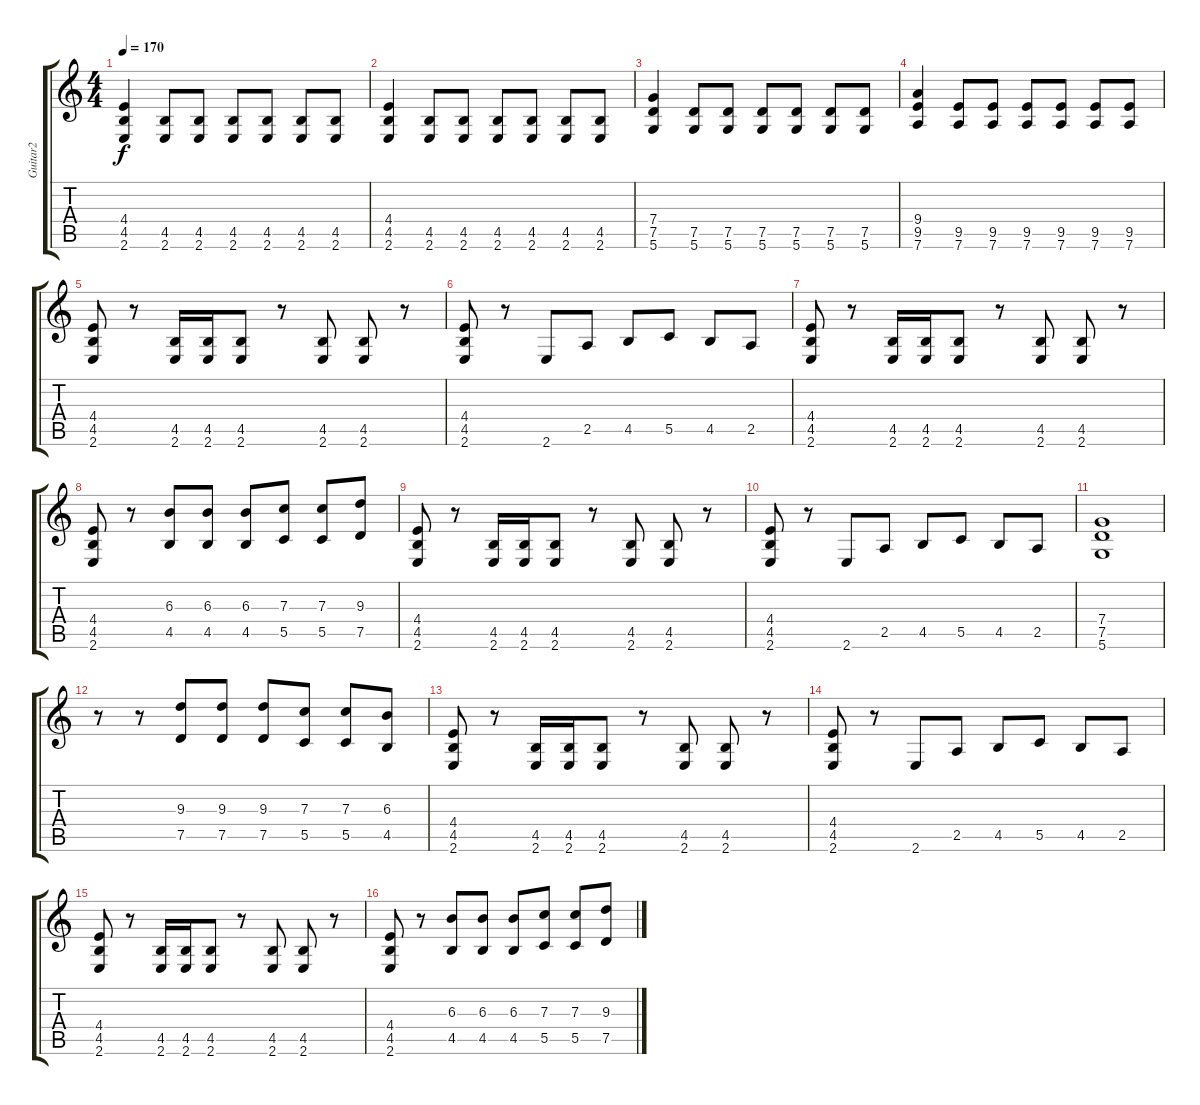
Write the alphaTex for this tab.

\track ("Guitar2" "Guitar2") {instrument overdrivenguitar}
\staff {score tabs}
\tuning (D4 A3 F3 C3 G2 D2) {hide}
\ts (4 4)
\tempo 170
\clef g2
\ks c
(4.4 4.5 2.6).4{dy f} (4.5 2.6).8 (4.5 2.6).8 (4.5 2.6).8 (4.5 2.6).8 (4.5 2.6).8 (4.5 2.6).8 |
(4.4 4.5 2.6).4 (4.5 2.6).8 (4.5 2.6).8 (4.5 2.6).8 (4.5 2.6).8 (4.5 2.6).8 (4.5 2.6).8 |
(7.4 7.5 5.6).4 (7.5 5.6).8 (7.5 5.6).8 (7.5 5.6).8 (7.5 5.6).8 (7.5 5.6).8 (7.5 5.6).8 |
(9.4 9.5 7.6).4 (9.5 7.6).8 (9.5 7.6).8 (9.5 7.6).8 (9.5 7.6).8 (9.5 7.6).8 (9.5 7.6).8 |
(4.4 4.5 2.6).8 r.8 (4.5 2.6).16 (4.5 2.6).16 (4.5 2.6).8 r.8 (4.5 2.6).8 (4.5 2.6).8 r.8 |
(4.4 4.5 2.6).8 r.8 2.6.8 2.5.8 4.5.8 5.5.8 4.5.8 2.5.8 |
(4.4 4.5 2.6).8 r.8 (4.5 2.6).16 (4.5 2.6).16 (4.5 2.6).8 r.8 (4.5 2.6).8 (4.5 2.6).8 r.8 |
(4.4 4.5 2.6).8 r.8 (6.3 4.5).8 (6.3 4.5).8 (6.3 4.5).8 (7.3 5.5).8 (7.3 5.5).8 (9.3 7.5).8 |
(4.4 4.5 2.6).8 r.8 (4.5 2.6).16 (4.5 2.6).16 (4.5 2.6).8 r.8 (4.5 2.6).8 (4.5 2.6).8 r.8 |
(4.4 4.5 2.6).8 r.8 2.6.8 2.5.8 4.5.8 5.5.8 4.5.8 2.5.8 |
(7.4 7.5 5.6).1 |
r.8 r.8 (9.3 7.5).8 (9.3 7.5).8 (9.3 7.5).8 (7.3 5.5).8 (7.3 5.5).8 (6.3 4.5).8 |
(4.4 4.5 2.6).8 r.8 (4.5 2.6).16 (4.5 2.6).16 (4.5 2.6).8 r.8 (4.5 2.6).8 (4.5 2.6).8 r.8 |
(4.4 4.5 2.6).8 r.8 2.6.8 2.5.8 4.5.8 5.5.8 4.5.8 2.5.8 |
(4.4 4.5 2.6).8 r.8 (4.5 2.6).16 (4.5 2.6).16 (4.5 2.6).8 r.8 (4.5 2.6).8 (4.5 2.6).8 r.8 |
(4.4 4.5 2.6).8 r.8 (6.3 4.5).8 (6.3 4.5).8 (6.3 4.5).8 (7.3 5.5).8 (7.3 5.5).8 (9.3 7.5).8
